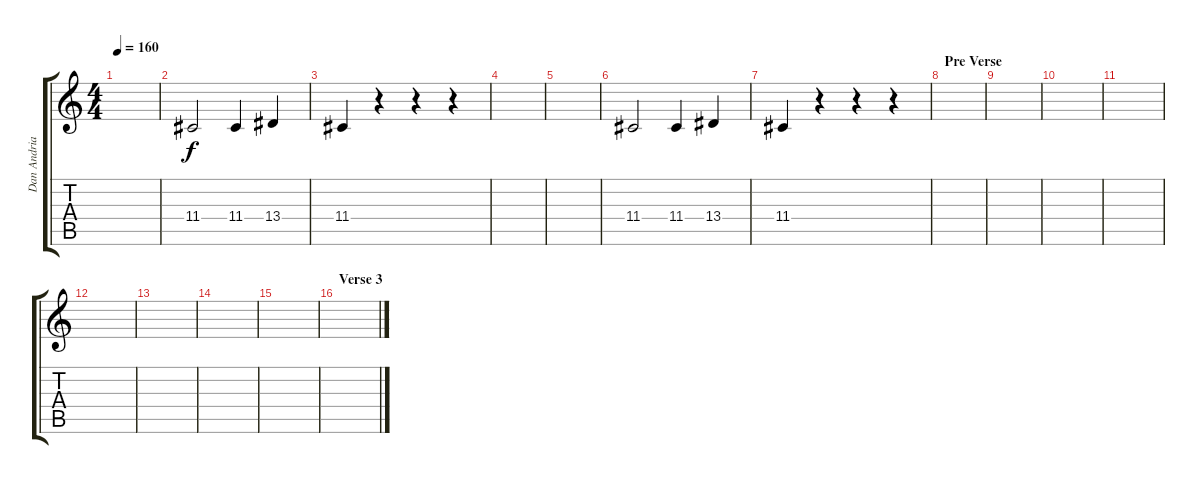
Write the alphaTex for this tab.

\track ("Dan Andriano - Vocals" "Dan Andria") {instrument trombone}
\staff {score tabs}
\tuning (E4 B3 G3 D3 A2 E2) {hide}
\ts (4 4)
\tempo 160
\clef g2
\ks c
|
11.4.2 11.4.4 13.4.4 |
11.4.4 r.4 r.4 r.4 |
|
|
11.4.2 11.4.4 13.4.4 |
11.4.4 r.4 r.4 r.4 |
\section ("" "Pre Verse")
|
|
|
|
|
|
|
|
\section ("" "Verse 3")
